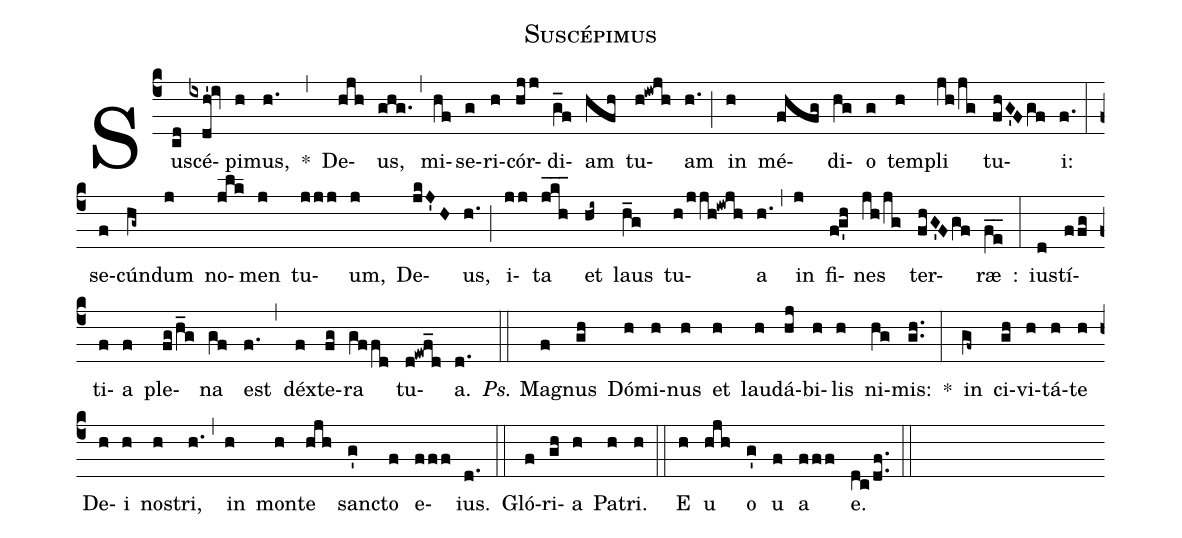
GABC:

name:Suscépimus;
%%
(c4) Su(cd)scé(ixdh'!iv)pi(h)mus,(h.) *(,)
De(hjh)us,(ghg.) (,)
mi(hf)se(g)ri(h)cór(hjj)di(g_f)am(hfh) tu(h!iwjh)am(h.) (;)
in(h) mé(fhfg)di(hg)o(g) tem(h)pli(jh!/jg) tu(fhG'Fgf)i:(f.) (:)
se(f)cún(hg~)dum(j) no(jlk)men(j) tu(jjj)um,(j) De(jkJ'H)us,(h.) (;)
i(jj)ta(jkh___) et(hi~) laus(h_g) tu(h!/jjh!iwjh)a(h.) (,)
in(j) fi(f!g'h)nes(jh!/jg) ter(fhG'Fgf)ræ(fe__) :(:)
ius(d)tí(ffg)ti(f)a(f) ple(fg!/h_g)na(gf) est(f.) (,)
déx(f)te(fg)ra(gf/fd) tu(d!ewf_d)a.(d.) (::)

<i>Ps.</i> Ma(f)gnus(gh) Dó(h)mi(h)nus(h) et(h) lau(h)dá(hj)bi(h)lis(h) ni(hg)mis:(gh..) *(:)
in(gf~) ci(gh)vi(h)tá(h)te(h) De(h)i(h) no(h)stri,(h.) (,)
in(h) mon(h)te(hjh) san(g')cto(f) e(fff)ius.(d.) (::)
Gló(f)ri(gh)a(h) Pa(h)tri.(h) (::)
E(h) u(hjh) o(g') u(f) a(fff) e.(dc!/df..) (::)
